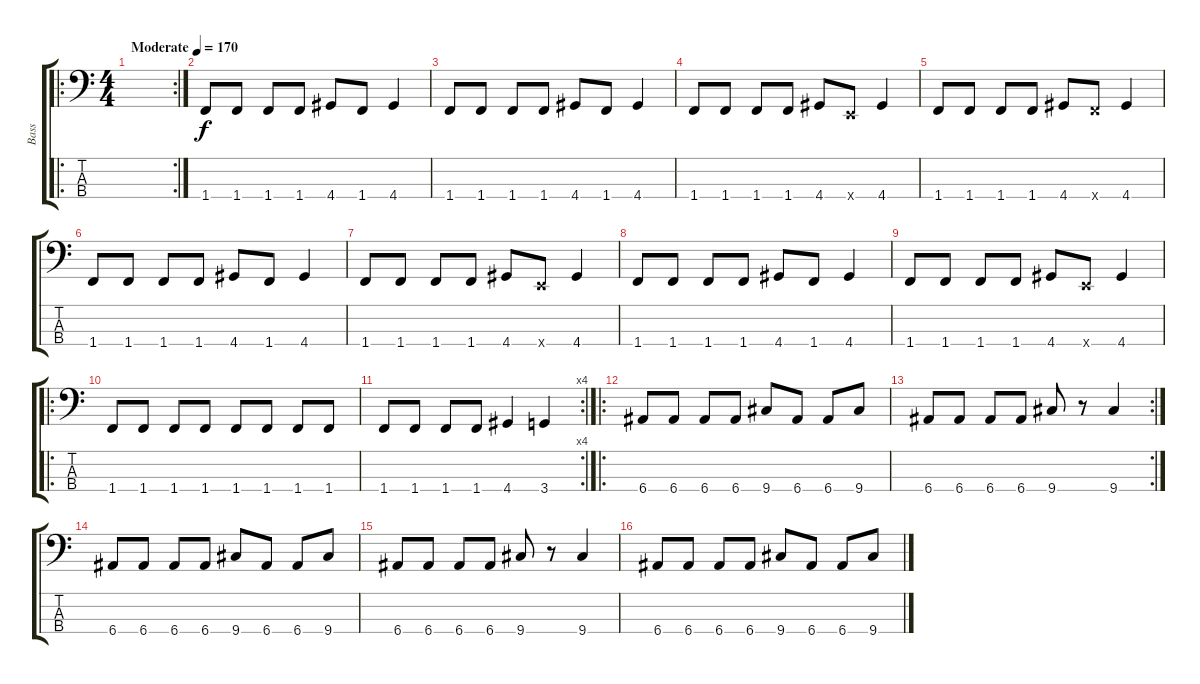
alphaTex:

\track ("Bass" "Bass") {instrument electricbassfinger}
\staff {score tabs}
\tuning (G2 D2 A1 E1) {hide}
\ro
\rc 2
\ts (4 4)
\tempo (170 "Moderate")
\clef f4
\ks c
|
1.4.8 1.4.8 1.4.8 1.4.8 4.4.8 1.4.8 4.4.4 |
1.4.8 1.4.8 1.4.8 1.4.8 4.4.8 1.4.8 4.4.4 |
1.4.8 1.4.8 1.4.8 1.4.8 4.4.8 0.4{x}.8 4.4.4 |
1.4.8 1.4.8 1.4.8 1.4.8 4.4.8 1.4{x}.8 4.4.4 |
1.4.8 1.4.8 1.4.8 1.4.8 4.4.8 1.4.8 4.4.4 |
1.4.8 1.4.8 1.4.8 1.4.8 4.4.8 0.4{x}.8 4.4.4 |
1.4.8 1.4.8 1.4.8 1.4.8 4.4.8 1.4.8 4.4.4 |
1.4.8 1.4.8 1.4.8 1.4.8 4.4.8 0.4{x}.8 4.4.4 |
\ro
1.4.8 1.4.8 1.4.8 1.4.8 1.4.8 1.4.8 1.4.8 1.4.8 |
\rc 4
1.4.8 1.4.8 1.4.8 1.4.8 4.4.4 3.4.4 |
\ro
6.4.8 6.4.8 6.4.8 6.4.8 9.4.8 6.4.8 6.4.8 9.4.8 |
\rc 2
6.4.8 6.4.8 6.4.8 6.4.8 9.4.8 r.8 9.4.4 |
6.4.8 6.4.8 6.4.8 6.4.8 9.4.8 6.4.8 6.4.8 9.4.8 |
6.4.8 6.4.8 6.4.8 6.4.8 9.4.8 r.8 9.4.4 |
6.4.8 6.4.8 6.4.8 6.4.8 9.4.8 6.4.8 6.4.8 9.4.8
